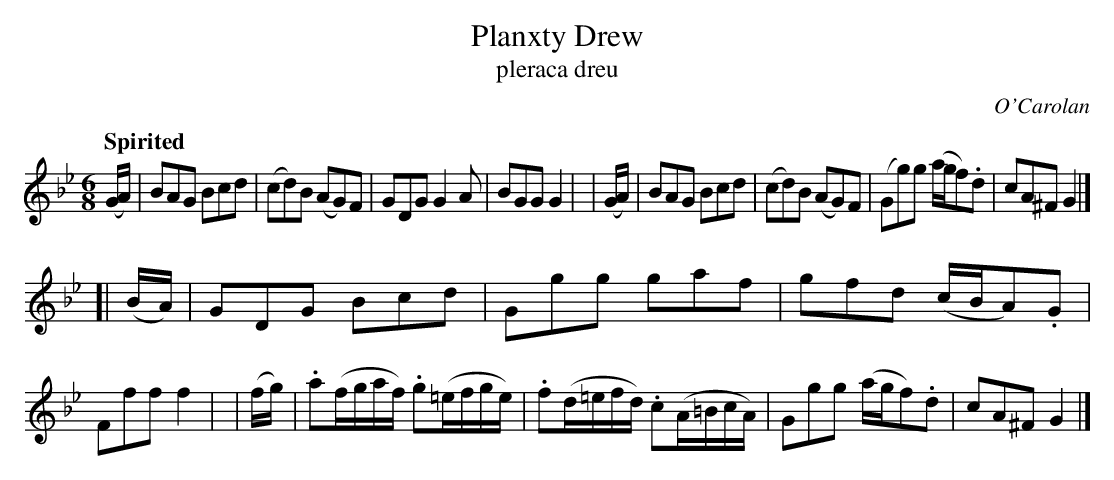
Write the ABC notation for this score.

X:1
T: Planxty Drew
T: pleraca dreu
C: O'Carolan
Q: "Spirited"
M: 6/8
L: 1/8
K: Gm
  (G/A/) | BAG Bcd | (cd)B (AG)F | GDG G2A | BGG G2 |\
| (G/A/) | BAG Bcd | (cd)B (AG)F | (Gg)g (a/g/f).d | cA^F G2 |]
[|(B/A/) | GDG Bcd | Ggg gaf | gfd (c/B/A).G | Fff f2 |\
| (f/g/) | .a(f/g/a/f/) .g(=e/f/g/e/) | .f(d/=e/f/d/) .c(A/=B/c/A/) | Ggg (a/g/f).d | cA^F G2 |]
